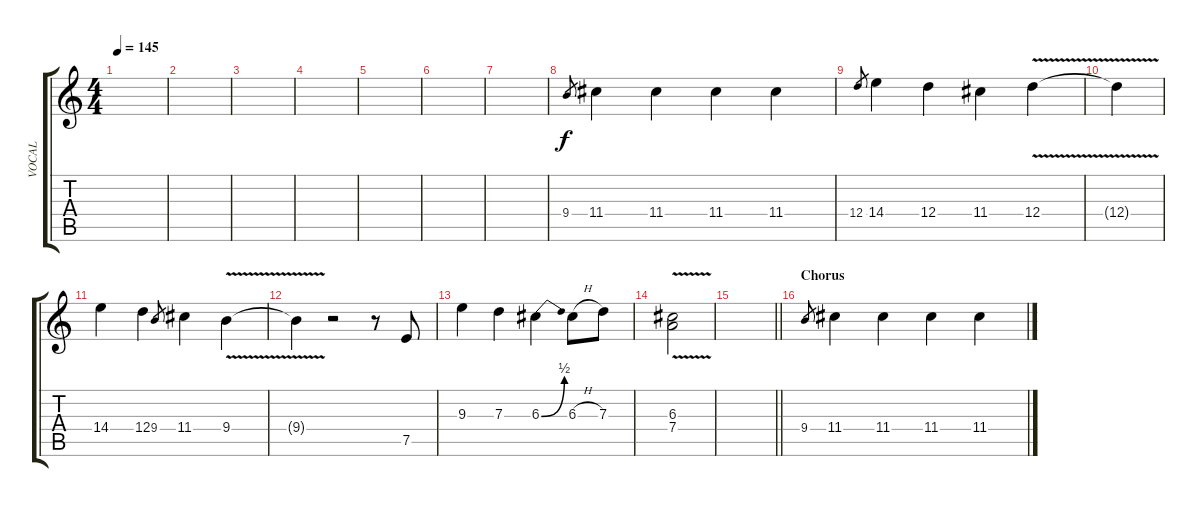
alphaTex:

\track ("VOCAL" "VOCAL") {instrument acousticguitarsteel}
\staff {score tabs}
\tuning (E4 B3 G3 D3 A2 E2) {hide}
\ts (4 4)
\tempo 145
\clef g2
\ks c
|
|
|
|
|
|
|
9.4.8{gr} 11.4.4 11.4.4 11.4.4 11.4.4 |
12.4.8{gr} 14.4.4 12.4.4 11.4.4 12.4{v}.4 |
12.4{t}.4 |
14.4.4 12.4.4 9.4.8{gr} 11.4.4 9.4{v}.4 |
9.4{t}.4 r.2 r.8 7.5.8 |
9.3.4 7.3.4 6.3{be (bend 0 0 60 2)}.4 6.3{h}.8 7.3.8 |
(6.3{v} 7.4).2 |
\barLineRight lightlight
|
\section ("" "Chorus")
9.4.8{gr} 11.4.4 11.4.4 11.4.4 11.4.4
